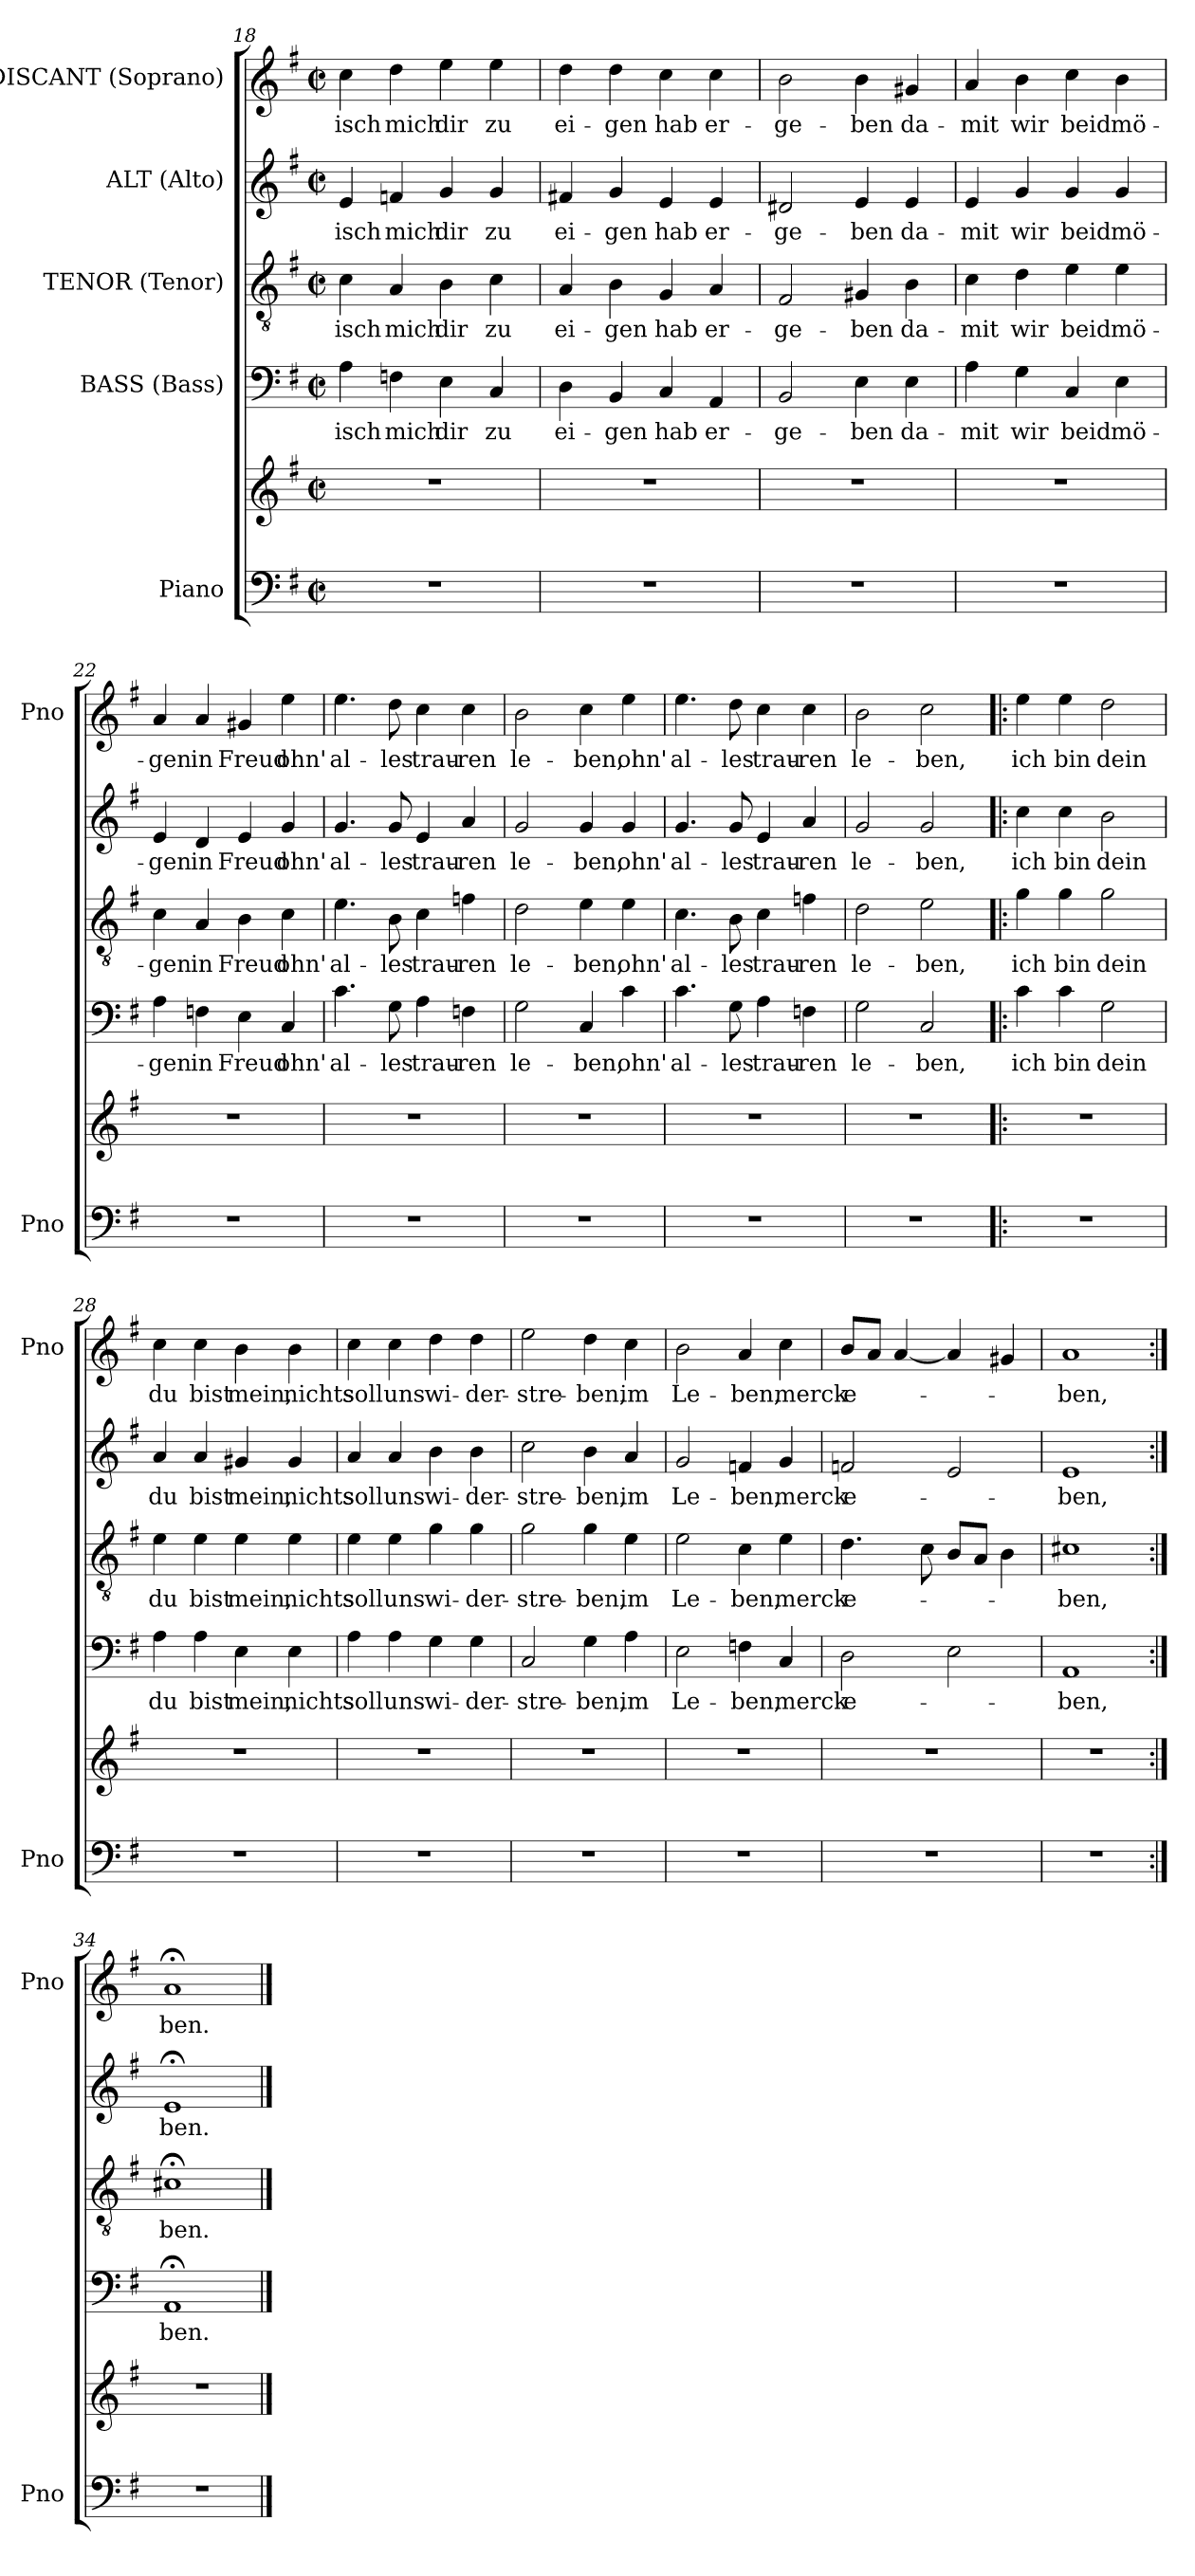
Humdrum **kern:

**kern	**kern	**kern	**text	**kern	**text	**kern	**text	**kern	**text
*part5	*part5	*part4	*part4	*part3	*part3	*part2	*part2	*part1	*part1
*staff6	*staff5	*staff4	*staff4	*staff3	*staff3	*staff2	*staff2	*staff1	*staff1
*I"Piano	*	*I"BASS (Bass)	*	*I"TENOR (Tenor)	*	*I"ALT (Alto)	*	*I"DISCANT (Soprano)	*
*I'Pno	*	*	*	*	*	*	*	*I'Pno	*
*clefF4	*clefG2	*clefF4	*	*clefGv2	*	*clefG2	*	*clefG2	*
*k[f#]	*k[f#]	*k[f#]	*	*k[f#]	*	*k[f#]	*	*k[f#]	*
*G:	*G:	*G:	*	*G:	*	*G:	*	*G:	*
*M2/2	*M2/2	*M2/2	*	*M2/2	*	*M2/2	*	*M2/2	*
*met(c|)	*met(c|)	*met(c|)	*	*met(c|)	*	*met(c|)	*	*met(c|)	*
=18	=18	=18	=18	=18	=18	=18	=18	=18	=18
1r	1r	4A\	isch	4c\	isch	4e/	isch	4cc\	isch
.	.	4Fn\	mich	4A/	mich	4fn/	mich	4dd\	mich
.	.	4E\	dir	4B\	dir	4g/	dir	4ee\	dir
.	.	4C/	zu	4c\	zu	4g/	zu	4ee\	zu
=19	=19	=19	=19	=19	=19	=19	=19	=19	=19
1r	1r	4D\	ei-	4A/	ei-	4f#X/	ei-	4dd\	ei-
.	.	4BB/	-gen	4B\	-gen	4g/	-gen	4dd\	-gen
.	.	4C/	hab	4G/	hab	4e/	hab	4cc\	hab
.	.	4AA/	er-	4A/	er-	4e/	er-	4cc\	er-
=20	=20	=20	=20	=20	=20	=20	=20	=20	=20
1r	1r	2BB/	-ge-	2F#/	-ge-	2d#X/	-ge-	2b\	-ge-
.	.	4E\	-ben	4G#X/	-ben	4e/	-ben	4b\	-ben
.	.	4E\	da-	4B\	da-	4e/	da-	4g#X/	da-
=21	=21	=21	=21	=21	=21	=21	=21	=21	=21
1r	1r	4A\	-mit	4c\	-mit	4e/	-mit	4a/	-mit
.	.	4G\	wir	4d\	wir	4g/	wir	4b\	wir
.	.	4C/	beid	4e\	beid	4g/	beid	4cc\	beid
.	.	4E\	mö-	4e\	mö-	4g/	mö-	4b\	mö-
!!LO:LB:g=z
=22	=22	=22	=22	=22	=22	=22	=22	=22	=22
1r	1r	4A\	-gen	4c\	-gen	4e/	-gen	4a/	-gen
.	.	4Fn\	in	4A/	in	4d/	in	4a/	in
.	.	4E\	Freud	4B\	Freud	4e/	Freud	4g#X/	Freud
.	.	4C/	ohn'	4c\	ohn'	4g/	ohn'	4ee\	ohn'
=23	=23	=23	=23	=23	=23	=23	=23	=23	=23
1r	1r	4.c\	al-	4.e\	al-	4.g/	al-	4.ee\	al-
.	.	8G\	-les	8B\	-les	8g/	-les	8dd\	-les
.	.	4A\	trau-	4c\	trau-	4e/	trau-	4cc\	trau-
.	.	4Fn\	-ren	4fn\	-ren	4a/	-ren	4cc\	-ren
=24	=24	=24	=24	=24	=24	=24	=24	=24	=24
1r	1r	2G\	le-	2d\	le-	2g/	le-	2b\	le-
.	.	4C/	-ben,	4e\	-ben,	4g/	-ben,	4cc\	-ben,
.	.	4c\	ohn'	4e\	ohn'	4g/	ohn'	4ee\	ohn'
=25	=25	=25	=25	=25	=25	=25	=25	=25	=25
1r	1r	4.c\	al-	4.c\	al-	4.g/	al-	4.ee\	al-
.	.	8G\	-les	8B\	-les	8g/	-les	8dd\	-les
.	.	4A\	trau-	4c\	trau-	4e/	trau-	4cc\	trau-
.	.	4Fn\	-ren	4fn\	-ren	4a/	-ren	4cc\	-ren
=26	=26	=26	=26	=26	=26	=26	=26	=26	=26
1r	1r	2G\	le-	2d\	le-	2g/	le-	2b\	le-
.	.	2C/	-ben,	2e\	-ben,	2g/	-ben,	2cc\	-ben,
=27!|:	=27!|:	=27!|:	=27!|:	=27!|:	=27!|:	=27!|:	=27!|:	=27!|:	=27!|:
1r	1r	4c\	ich	4g\	ich	4cc\	ich	4ee\	ich
.	.	4c\	bin	4g\	bin	4cc\	bin	4ee\	bin
.	.	2G\	dein	2g\	dein	2b\	dein	2dd\	dein
!!LO:LB:g=z
=28	=28	=28	=28	=28	=28	=28	=28	=28	=28
1r	1r	4A\	du	4e\	du	4a/	du	4cc\	du
.	.	4A\	bist	4e\	bist	4a/	bist	4cc\	bist
.	.	4E\	mein,	4e\	mein,	4g#X/	mein,	4b\	mein,
.	.	4E\	nichts	4e\	nichts	4g#/	nichts	4b\	nichts
=29	=29	=29	=29	=29	=29	=29	=29	=29	=29
1r	1r	4A\	soll	4e\	soll	4a/	soll	4cc\	soll
.	.	4A\	uns	4e\	uns	4a/	uns	4cc\	uns
.	.	4G\	wi-	4g\	wi-	4b\	wi-	4dd\	wi-
.	.	4G\	-der-	4g\	-der-	4b\	-der-	4dd\	-der-
=30	=30	=30	=30	=30	=30	=30	=30	=30	=30
1r	1r	2C/	-stre-	2g\	-stre-	2cc\	-stre-	2ee\	-stre-
.	.	4G\	-ben,	4g\	-ben,	4b\	-ben,	4dd\	-ben,
.	.	4A\	im	4e\	im	4a/	im	4cc\	im
=31	=31	=31	=31	=31	=31	=31	=31	=31	=31
1r	1r	2E\	Le-	2e\	Le-	2g/	Le-	2b\	Le-
.	.	4Fn\	-ben,	4c\	-ben,	4fn/	-ben,	4a/	-ben,
.	.	4C/	merck	4e\	merck	4g/	merck	4cc\	merck
=32	=32	=32	=32	=32	=32	=32	=32	=32	=32
1r	1r	2D\	e-	4.d\	e-	2fn/	e-	8b/L	e-
.	.	.	.	.	.	.	.	8a/J	.
.	.	.	.	.	.	.	.	[4a/	.
.	.	.	.	8c\	.	.	.	.	.
.	.	2E\	.	8B/L	.	2e/	.	4a/]	.
.	.	.	.	8A/J	.	.	.	.	.
.	.	.	.	4B\	.	.	.	4g#X/	.
=33	=33	=33	=33	=33	=33	=33	=33	=33	=33
1r	1r	1AA	-ben,	1c#X	-ben,	1e	-ben,	1a	-ben,
=34:|!	=34:|!	=34:|!	=34:|!	=34:|!	=34:|!	=34:|!	=34:|!	=34:|!	=34:|!
1r	1r	1AA;<	­ben.	1c#X;<	­ben.	1e;<	­ben.	1a;<	­ben.
==	==	==	==	==	==	==	==	==	==
*-	*-	*-	*-	*-	*-	*-	*-	*-	*-
